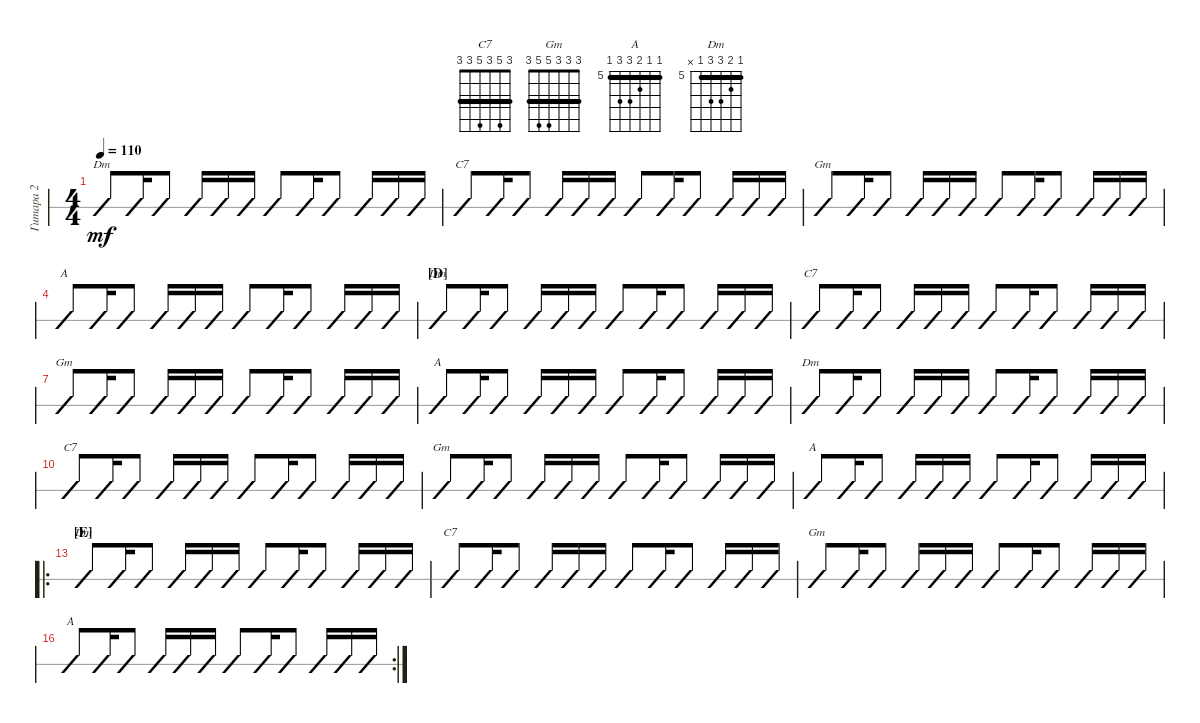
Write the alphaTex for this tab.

\bracketExtendMode groupsimilarinstruments
\multiTrackTrackNamePolicy hidden
\firstSystemTrackNameMode fullname
\otherSystemsTrackNameMode fullname
\otherSystemsTrackNameOrientation horizontal
\defaultBarNumberDisplay FirstOfSystem
\track ("Гитара 2" "N-Gt") {instrument acousticguitarnylon}
\staff {slash}
\tuning (E4 B3 G3 D3 A2 E2)
\chord ("C7" 3 5 3 5 3 3) {barre (3 3 3)}
\chord ("Gm" 3 3 3 5 5 3) {barre (3 3 3)}
\chord ("A" 5 5 6 7 7 5) {firstfret 5 barre (5 5)}
\chord ("Dm" 5 6 7 7 5 x) {firstfret 5 barre 5}
\ts (4 4)
\tempo 110
\clef g2
\ks dminor
(5.5 7.4 7.3 6.2 5.1).8{ch "Dm" dy mf} (5.5 7.4 7.3 6.2 5.1).16 (5.5 7.4 7.3 6.2 5.1).8 (5.5 7.4 7.3 6.2 5.1).16 (5.5{ac x} 7.4{ac x} 7.3{ac x} 6.2{ac x} 5.1{ac x}).16 (5.5 7.4 7.3 6.2 5.1).16 (5.5 7.4 7.3 6.2 5.1).8 (5.5 7.4 7.3 6.2 5.1).16 (5.5 7.4 7.3 6.2 5.1).8 (5.5 7.4 7.3 6.2 5.1).16 (5.5{ac x} 7.4{ac x} 7.3{ac x} 6.2{ac x} 5.1{ac x}).16 (5.5 7.4 7.3 6.2 5.1).16 |
(3.6 3.5 5.4 3.3 5.2 3.1).8{ch "C7"} (3.6 3.5 5.4 3.3 5.2 3.1).16 (3.6 3.5 5.4 3.3 5.2 3.1).8 (3.6 3.5 5.4 3.3 5.2 3.1).16 (3.6{ac x} 3.5{ac x} 5.4{ac x} 3.3{ac x} 5.2{ac x} 3.1{ac x}).16 (3.6 3.5 5.4 3.3 5.2 3.1).16 (3.6 3.5 5.4 3.3 5.2 3.1).8 (3.6 3.5 5.4 3.3 5.2 3.1).16 (3.6 3.5 5.4 3.3 5.2 3.1).8 (3.6 3.5 5.4 3.3 5.2 3.1).16 (3.6{ac x} 3.5{ac x} 5.4{ac x} 3.3{ac x} 5.2{ac x} 3.1{ac x}).16 (3.6 3.5 5.4 3.3 5.2 3.1).16 |
(3.6 5.5 5.4 3.3 3.2 3.1).8{ch "Gm"} (3.6 5.5 5.4 3.3 3.2 3.1).16 (3.6 5.5 5.4 3.3 3.2 3.1).8 (3.6 5.5 5.4 3.3 3.2 3.1).16 (3.6{ac x} 5.5{ac x} 5.4{ac x} 3.3{ac x} 3.2{ac x} 3.1{ac x}).16 (3.6 5.5 5.4 3.3 3.2 3.1).16 (3.6 5.5 5.4 3.3 3.2 3.1).8 (3.6 5.5 5.4 3.3 3.2 3.1).16 (3.6 5.5 5.4 3.3 3.2 3.1).8 (3.6 3.5 5.4 3.3 3.2 3.1).16 (3.6{ac x} 5.5{ac x} 5.4{ac x} 3.3{ac x} 3.2{ac x} 3.1{ac x}).16 (3.6 3.5 5.4 3.3 3.2 3.1).16 |
(5.6 7.5 7.4 6.3 5.2 5.1).8{ch "A"} (5.6 7.5 7.4 6.3 5.2 5.1).16 (5.6 7.5 7.4 6.3 5.2 5.1).8 (5.6 7.5 7.4 6.3 5.2 5.1).16 (5.6{ac x} 7.5{ac x} 7.4{ac x} 6.3{ac x} 5.2{ac x} 5.1{ac x}).16 (5.6 7.5 7.4 6.3 5.2 5.1).16 (5.6 7.5 7.4 6.3 5.2 5.1).8 (5.6 7.5 7.4 6.3 5.2 5.1).16 (5.6 7.5 7.4 6.3 5.2 5.1).8 (5.6 7.5 7.4 6.3 5.2 5.1).16 (5.6{ac x} 7.5{ac x} 7.4{ac x} 6.3{ac x} 5.2{ac x} 5.1{ac x}).16 (5.6 7.5 7.4 6.3 5.2 5.1).16 |
\section ("D" "")
(5.5 7.4 7.3 6.2 5.1).8{ch "Dm"} (5.5 7.4 7.3 6.2 5.1).16 (5.5 7.4 7.3 6.2 5.1).8 (5.5 7.4 7.3 6.2 5.1).16 (5.5{ac x} 7.4{ac x} 7.3{ac x} 6.2{ac x} 5.1{ac x}).16 (5.5 7.4 7.3 6.2 5.1).16 (5.5 7.4 7.3 6.2 5.1).8 (5.5 7.4 7.3 6.2 5.1).16 (5.5 7.4 7.3 6.2 5.1).8 (5.5 7.4 7.3 6.2 5.1).16 (5.5{ac x} 7.4{ac x} 7.3{ac x} 6.2{ac x} 5.1{ac x}).16 (5.5 7.4 7.3 6.2 5.1).16 |
(3.6 3.5 5.4 3.3 5.2 3.1).8{ch "C7"} (3.6 3.5 5.4 3.3 5.2 3.1).16 (3.6 3.5 5.4 3.3 5.2 3.1).8 (3.6 3.5 5.4 3.3 5.2 3.1).16 (3.6{ac x} 3.5{ac x} 5.4{ac x} 3.3{ac x} 5.2{ac x} 3.1{ac x}).16 (3.6 3.5 5.4 3.3 5.2 3.1).16 (3.6 3.5 5.4 3.3 5.2 3.1).8 (3.6 3.5 5.4 3.3 5.2 3.1).16 (3.6 3.5 5.4 3.3 5.2 3.1).8 (3.6 3.5 5.4 3.3 5.2 3.1).16 (3.6{ac x} 3.5{ac x} 5.4{ac x} 3.3{ac x} 5.2{ac x} 3.1{ac x}).16 (3.6 3.5 5.4 3.3 5.2 3.1).16 |
(3.6 5.5 5.4 3.3 3.2 3.1).8{ch "Gm"} (3.6 5.5 5.4 3.3 3.2 3.1).16 (3.6 5.5 5.4 3.3 3.2 3.1).8 (3.6 5.5 5.4 3.3 3.2 3.1).16 (3.6{ac x} 5.5{ac x} 5.4{ac x} 3.3{ac x} 3.2{ac x} 3.1{ac x}).16 (3.6 5.5 5.4 3.3 3.2 3.1).16 (3.6 5.5 5.4 3.3 3.2 3.1).8 (3.6 5.5 5.4 3.3 3.2 3.1).16 (3.6 5.5 5.4 3.3 3.2 3.1).8 (3.6 3.5 5.4 3.3 3.2 3.1).16 (3.6{ac x} 5.5{ac x} 5.4{ac x} 3.3{ac x} 3.2{ac x} 3.1{ac x}).16 (3.6 3.5 5.4 3.3 3.2 3.1).16 |
(5.6 7.5 7.4 6.3 5.2 5.1).8{ch "A"} (5.6 7.5 7.4 6.3 5.2 5.1).16 (5.6 7.5 7.4 6.3 5.2 5.1).8 (5.6 7.5 7.4 6.3 5.2 5.1).16 (5.6{ac x} 7.5{ac x} 7.4{ac x} 6.3{ac x} 5.2{ac x} 5.1{ac x}).16 (5.6 7.5 7.4 6.3 5.2 5.1).16 (5.6 7.5 7.4 6.3 5.2 5.1).8 (5.6 7.5 7.4 6.3 5.2 5.1).16 (5.6 7.5 7.4 6.3 5.2 5.1).8 (5.6 7.5 7.4 6.3 5.2 5.1).16 (5.6{ac x} 7.5{ac x} 7.4{ac x} 6.3{ac x} 5.2{ac x} 5.1{ac x}).16 (5.6 7.5 7.4 6.3 5.2 5.1).16 |
(5.5 7.4 7.3 6.2 5.1).8{ch "Dm"} (5.5 7.4 7.3 6.2 5.1).16 (5.5 7.4 7.3 6.2 5.1).8 (5.5 7.4 7.3 6.2 5.1).16 (5.5{ac x} 7.4{ac x} 7.3{ac x} 6.2{ac x} 5.1{ac x}).16 (5.5 7.4 7.3 6.2 5.1).16 (5.5 7.4 7.3 6.2 5.1).8 (5.5 7.4 7.3 6.2 5.1).16 (5.5 7.4 7.3 6.2 5.1).8 (5.5 7.4 7.3 6.2 5.1).16 (5.5{ac x} 7.4{ac x} 7.3{ac x} 6.2{ac x} 5.1{ac x}).16 (5.5 7.4 7.3 6.2 5.1).16 |
(3.6 3.5 5.4 3.3 5.2 3.1).8{ch "C7"} (3.6 3.5 5.4 3.3 5.2 3.1).16 (3.6 3.5 5.4 3.3 5.2 3.1).8 (3.6 3.5 5.4 3.3 5.2 3.1).16 (3.6{ac x} 3.5{ac x} 5.4{ac x} 3.3{ac x} 5.2{ac x} 3.1{ac x}).16 (3.6 3.5 5.4 3.3 5.2 3.1).16 (3.6 3.5 5.4 3.3 5.2 3.1).8 (3.6 3.5 5.4 3.3 5.2 3.1).16 (3.6 3.5 5.4 3.3 5.2 3.1).8 (3.6 3.5 5.4 3.3 5.2 3.1).16 (3.6{ac x} 3.5{ac x} 5.4{ac x} 3.3{ac x} 5.2{ac x} 3.1{ac x}).16 (3.6 3.5 5.4 3.3 5.2 3.1).16 |
(3.6 5.5 5.4 3.3 3.2 3.1).8{ch "Gm"} (3.6 5.5 5.4 3.3 3.2 3.1).16 (3.6 5.5 5.4 3.3 3.2 3.1).8 (3.6 5.5 5.4 3.3 3.2 3.1).16 (3.6{ac x} 5.5{ac x} 5.4{ac x} 3.3{ac x} 3.2{ac x} 3.1{ac x}).16 (3.6 5.5 5.4 3.3 3.2 3.1).16 (3.6 5.5 5.4 3.3 3.2 3.1).8 (3.6 5.5 5.4 3.3 3.2 3.1).16 (3.6 5.5 5.4 3.3 3.2 3.1).8 (3.6 3.5 5.4 3.3 3.2 3.1).16 (3.6{ac x} 5.5{ac x} 5.4{ac x} 3.3{ac x} 3.2{ac x} 3.1{ac x}).16 (3.6 3.5 5.4 3.3 3.2 3.1).16 |
(5.6 7.5 7.4 6.3 5.2 5.1).8{ch "A"} (5.6 7.5 7.4 6.3 5.2 5.1).16 (5.6 7.5 7.4 6.3 5.2 5.1).8 (5.6 7.5 7.4 6.3 5.2 5.1).16 (5.6{ac x} 7.5{ac x} 7.4{ac x} 6.3{ac x} 5.2{ac x} 5.1{ac x}).16 (5.6 7.5 7.4 6.3 5.2 5.1).16 (5.6 7.5 7.4 6.3 5.2 5.1).8 (5.6 7.5 7.4 6.3 5.2 5.1).16 (5.6 7.5 7.4 6.3 5.2 5.1).8 (5.6 7.5 7.4 6.3 5.2 5.1).16 (5.6{ac x} 7.5{ac x} 7.4{ac x} 6.3{ac x} 5.2{ac x} 5.1{ac x}).16 (5.6 7.5 7.4 6.3 5.2 5.1).16 |
\ro
\section ("E" "")
(5.5 7.4 7.3 6.2 5.1).8{ch "Dm"} (5.5 7.4 7.3 6.2 5.1).16 (5.5 7.4 7.3 6.2 5.1).8 (5.5 7.4 7.3 6.2 5.1).16 (5.5{ac x} 7.4{ac x} 7.3{ac x} 6.2{ac x} 5.1{ac x}).16 (5.5 7.4 7.3 6.2 5.1).16 (5.5 7.4 7.3 6.2 5.1).8 (5.5 7.4 7.3 6.2 5.1).16 (5.5 7.4 7.3 6.2 5.1).8 (5.5 7.4 7.3 6.2 5.1).16 (5.5{ac x} 7.4{ac x} 7.3{ac x} 6.2{ac x} 5.1{ac x}).16 (5.5 7.4 7.3 6.2 5.1).16 |
(3.6 3.5 5.4 3.3 5.2 3.1).8{ch "C7"} (3.6 3.5 5.4 3.3 5.2 3.1).16 (3.6 3.5 5.4 3.3 5.2 3.1).8 (3.6 3.5 5.4 3.3 5.2 3.1).16 (3.6{ac x} 3.5{ac x} 5.4{ac x} 3.3{ac x} 5.2{ac x} 3.1{ac x}).16 (3.6 3.5 5.4 3.3 5.2 3.1).16 (3.6 3.5 5.4 3.3 5.2 3.1).8 (3.6 3.5 5.4 3.3 5.2 3.1).16 (3.6 3.5 5.4 3.3 5.2 3.1).8 (3.6 3.5 5.4 3.3 5.2 3.1).16 (3.6{ac x} 3.5{ac x} 5.4{ac x} 3.3{ac x} 5.2{ac x} 3.1{ac x}).16 (3.6 3.5 5.4 3.3 5.2 3.1).16 |
(3.6 5.5 5.4 3.3 3.2 3.1).8{ch "Gm"} (3.6 5.5 5.4 3.3 3.2 3.1).16 (3.6 5.5 5.4 3.3 3.2 3.1).8 (3.6 5.5 5.4 3.3 3.2 3.1).16 (3.6{ac x} 5.5{ac x} 5.4{ac x} 3.3{ac x} 3.2{ac x} 3.1{ac x}).16 (3.6 5.5 5.4 3.3 3.2 3.1).16 (3.6 5.5 5.4 3.3 3.2 3.1).8 (3.6 5.5 5.4 3.3 3.2 3.1).16 (3.6 5.5 5.4 3.3 3.2 3.1).8 (3.6 3.5 5.4 3.3 3.2 3.1).16 (3.6{ac x} 5.5{ac x} 5.4{ac x} 3.3{ac x} 3.2{ac x} 3.1{ac x}).16 (3.6 3.5 5.4 3.3 3.2 3.1).16 |
\rc 2
(5.6 7.5 7.4 6.3 5.2 5.1).8{ch "A"} (5.6 7.5 7.4 6.3 5.2 5.1).16 (5.6 7.5 7.4 6.3 5.2 5.1).8 (5.6 7.5 7.4 6.3 5.2 5.1).16 (5.6{ac x} 7.5{ac x} 7.4{ac x} 6.3{ac x} 5.2{ac x} 5.1{ac x}).16 (5.6 7.5 7.4 6.3 5.2 5.1).16 (5.6 7.5 7.4 6.3 5.2 5.1).8 (5.6 7.5 7.4 6.3 5.2 5.1).16 (5.6 7.5 7.4 6.3 5.2 5.1).8 (5.6 7.5 7.4 6.3 5.2 5.1).16 (5.6{ac x} 7.5{ac x} 7.4{ac x} 6.3{ac x} 5.2{ac x} 5.1{ac x}).16 (5.6 7.5 7.4 6.3 5.2 5.1).16
